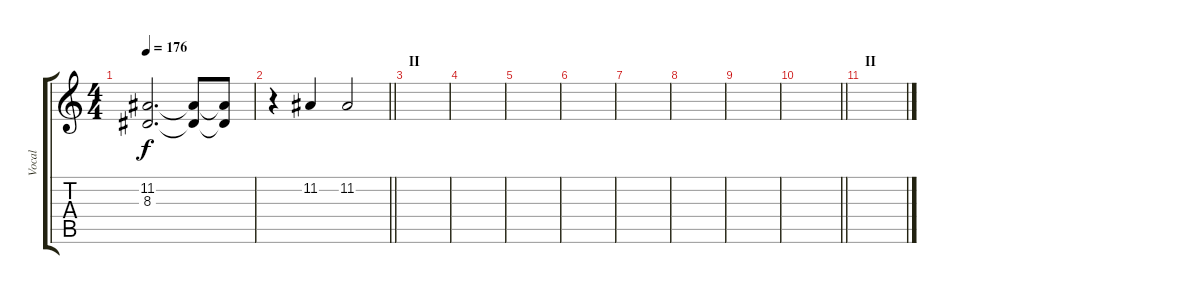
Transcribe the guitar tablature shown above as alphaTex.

\track ("Vocal" "Vocal") {instrument synthbrass1}
\staff {score tabs}
\tuning (E4 B3 G3 D3 A2 D2) {hide}
\ts (4 4)
\tempo 176
\clef g2
\ks c
(11.2 8.3).2{d dy f} (11.2{t} 8.3{t}).8 (11.2{t} 8.3{t}).8 |
\barLineRight lightlight
r.4 11.2.4 11.2.2 |
\section ("" "II")
|
|
|
|
|
|
|
\barLineRight lightlight
|
\section ("" "II")
